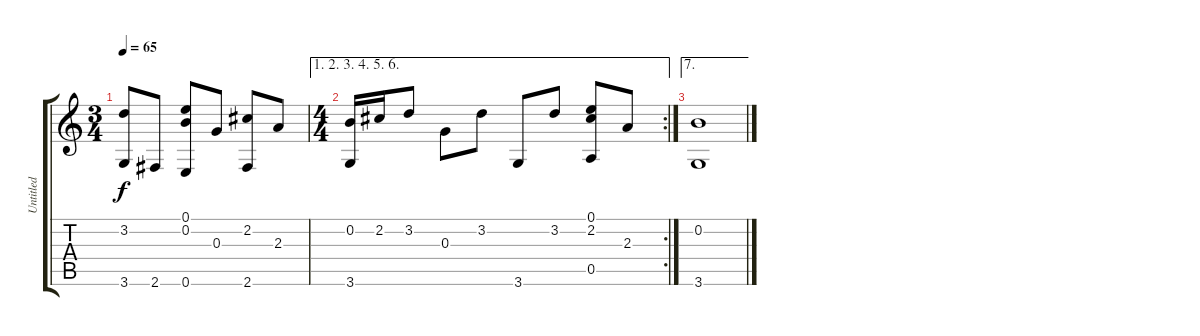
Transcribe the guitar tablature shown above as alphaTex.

\track ("Untitled" "Untitled") {instrument acousticguitarnylon}
\staff {score tabs}
\tuning (E4 B3 G3 D3 A2 E2) {hide}
\ts (3 4)
\tempo 65
\clef g2
\ks c
(3.2 3.6).8{dy f} 2.6.8 (0.1 0.2 0.6).8 0.3.8 (2.2 2.6).8 2.3.8 |
\ae (1 2 3 4 5 6)
\rc 2
\ts (4 4)
(0.2 3.6).16 2.2.16 3.2.8 0.3.8 3.2.8 3.6.8 3.2.8 (0.1 2.2 0.5).8 2.3.8 |
\ae 7
(0.2 3.6).1
